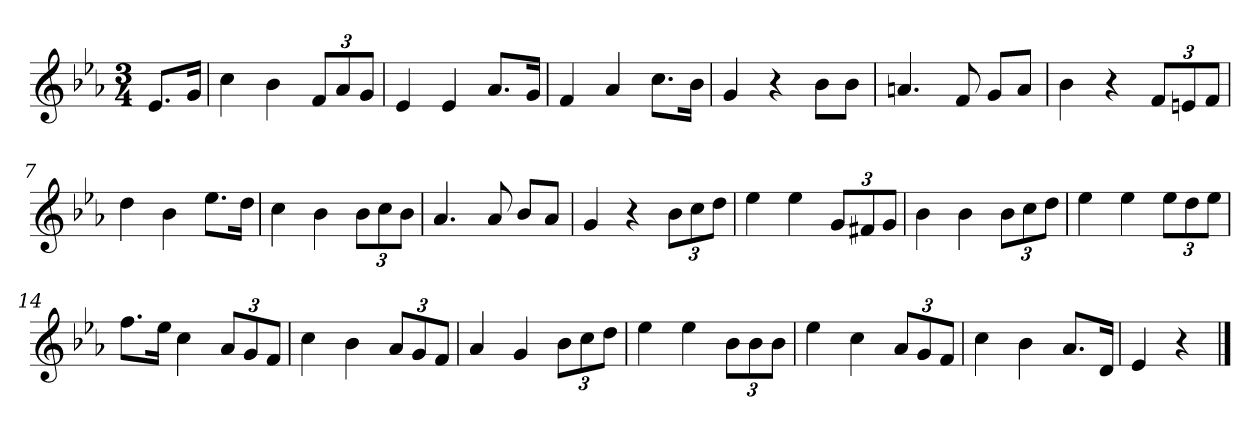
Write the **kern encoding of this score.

**kern
*part1
*staff1
*clefG2
*k[b-e-a-]
*E-:
*M3/4
*MM120
=
8.e-/L
16g/Jk
=1
4cc
4b-
12f/L
12a-/
12g/J
=2
4e-
4e-
8.a-/L
16g/Jk
=3
4f
4a-
8.cc\L
16b-\Jk
=4
4g
4r
8b-\L
8b-\J
=5
4.an
8f
8g/L
8a/J
=6
4b-
4r
12f/L
12en/
12f/J
=7
4dd
4b-
8.ee-\L
16dd\Jk
=8
4cc
4b-
12b-\L
12cc\
12b-\J
=9
4.a-
8a-
8b-/L
8a-/J
=10
4g
4r
12b-\L
12cc\
12dd\J
=11
4ee-
4ee-
12g/L
12f#X/
12g/J
=12
4b-
4b-
12b-\L
12cc\
12dd\J
=13
4ee-
4ee-
12ee-\L
12dd\
12ee-\J
=14
8.ff\L
16ee-\Jk
4cc
12a-/L
12g/
12f/J
=15
4cc
4b-
12a-/L
12g/
12f/J
=16
4a-
4g
12b-\L
12cc\
12dd\J
=17
4ee-
4ee-
12b-\L
12b-\
12b-\J
=18
4ee-
4cc
12a-/L
12g/
12f/J
=19
4cc
4b-
8.a-/L
16d/Jk
=20
4e-
4r
==
*-
